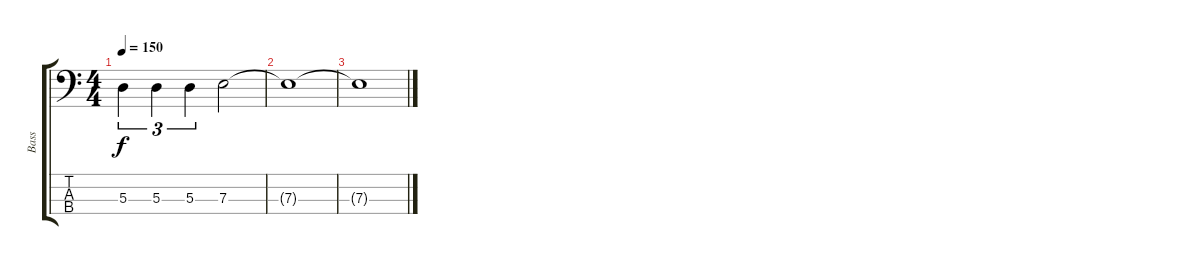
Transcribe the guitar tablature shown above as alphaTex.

\track ("Bass" "Bass") {instrument electricbassfinger}
\staff {score tabs}
\tuning (G2 D2 A1 E1) {hide}
\ts (4 4)
\tempo 150
\clef f4
\ks c
5.3.4{tu (3 2) dy f} 5.3.4{tu (3 2)} 5.3.4{tu (3 2)} 7.3.2 |
7.3{t}.1 |
7.3{t}.1
